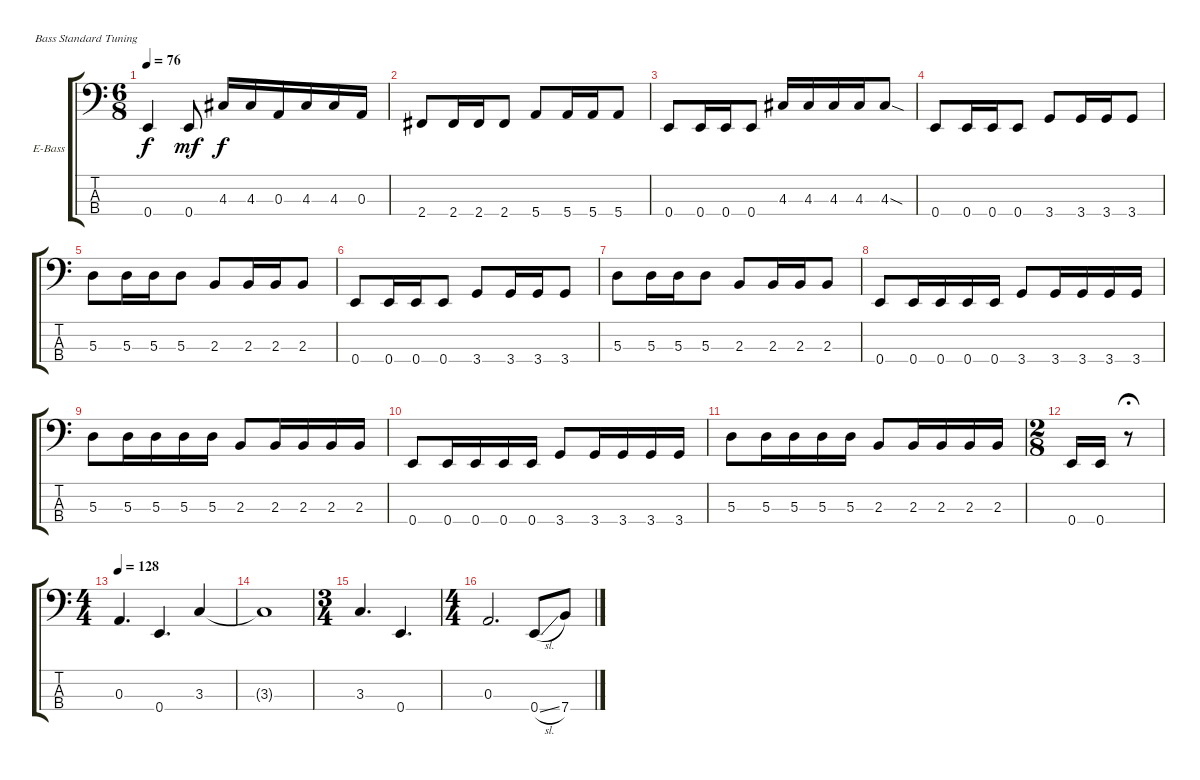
\defaultSystemsLayout 4
\bracketExtendMode groupsimilarinstruments
\firstSystemTrackNameOrientation horizontal
\otherSystemsTrackNameOrientation horizontal
\track ("Cliff Burton (Main Bass)" "E-Bass") {instrument electricbassfinger}
\staff {score tabs}
\tuning (G2 D2 A1 E1)
\ts (6 8)
\tempo 76
\clef f4
\ks c
0.4.4{dy f} 0.4.8{dy mf} 4.3.16{dy f} 4.3.16 0.3.16 4.3.16 4.3.16 0.3.16 |
2.4.8 2.4.16 2.4.16 2.4.8 5.4.8 5.4.16 5.4.16 5.4.8 |
0.4.8 0.4.16 0.4.16 0.4.8 4.3.16 4.3.16 4.3.16 4.3.16 4.3{sod}.8 |
0.4.8 0.4.16 0.4.16 0.4.8 3.4.8 3.4.16 3.4.16 3.4.8 |
5.3.8 5.3.16 5.3.16 5.3.8 2.3.8 2.3.16 2.3.16 2.3.8 |
0.4.8 0.4.16 0.4.16 0.4.8 3.4.8 3.4.16 3.4.16 3.4.8 |
5.3.8 5.3.16 5.3.16 5.3.8 2.3.8 2.3.16 2.3.16 2.3.8 |
0.4.8 0.4.16 0.4.16 0.4.16 0.4.16 3.4.8 3.4.16 3.4.16 3.4.16 3.4.16 |
5.3.8 5.3.16 5.3.16 5.3.16 5.3.16 2.3.8 2.3.16 2.3.16 2.3.16 2.3.16 |
0.4.8 0.4.16 0.4.16 0.4.16 0.4.16 3.4.8 3.4.16 3.4.16 3.4.16 3.4.16 |
5.3.8 5.3.16 5.3.16 5.3.16 5.3.16 2.3.8 2.3.16 2.3.16 2.3.16 2.3.16 |
\ts (2 8)
0.4.16 0.4.16 r.8{fermata (medium 0.43)} |
\ts (4 4)
\tempo 128
0.3.4{d} 0.4.4{d} 3.3.4 |
3.3{t}.1 |
\ts (3 4)
3.3.4{d} 0.4.4{d} |
\ts (4 4)
0.3.2{d} 0.4{sl}.8 7.4.8
